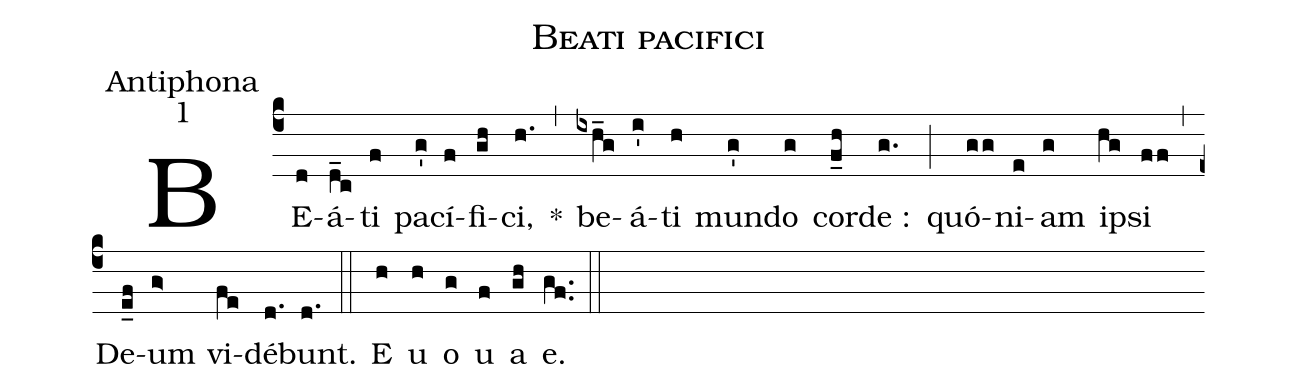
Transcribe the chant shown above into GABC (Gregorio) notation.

name:Beati pacifici;
office-part:Antiphona;
mode:1;
%%
(c4) BE(d)á(d_c)ti(f) pa(g')cí(f)fi(gh)ci,(h.) *(,) be(ixh_g)á(i')ti(h) mun(g')do(g) cor(f_h)de :(g.) (;) quó(gg)ni(e)am(g) i(hg)psi(ff) (,) De(e_f)um(g>) vi(fe)dé(d.)bunt.(d.) (::) <eu>E(h) u(h) o(g) u(f) a(gh) e.</eu>(gf..) (::)
